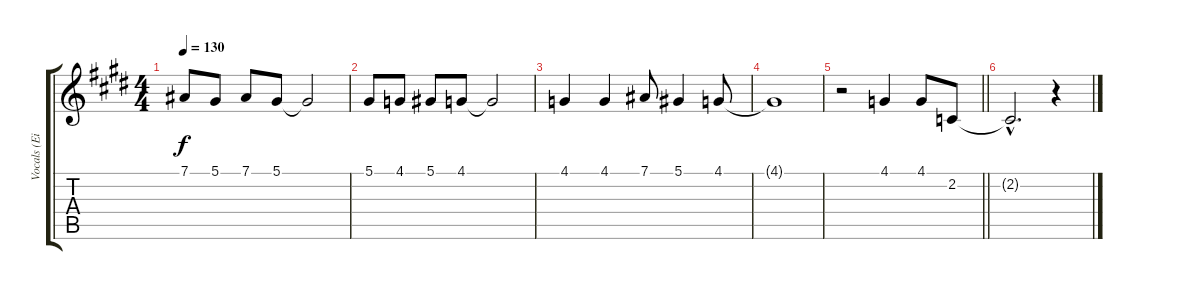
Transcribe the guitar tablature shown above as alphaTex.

\track ("Vocals (Eizo)" "Vocals (Ei") {instrument flute}
\staff {score tabs}
\tuning (Eb4 Bb3 Gb3 Db3 Ab2 Eb2) {hide}
\ts (4 4)
\tempo 130
\clef g2
\ks e
7.1.8{dy f} 5.1.8 7.1.8 5.1.8 5.1{t}.2 |
5.1.8 4.1.8 5.1.8 4.1.8 4.1{t}.2 |
4.1.4 4.1.4 7.1.8 5.1.4 4.1.8 |
4.1{t}.1 |
\barLineRight lightlight
r.2 4.1.4 4.1.8 2.2.8 |
2.2{hac t}.2{d} r.4
